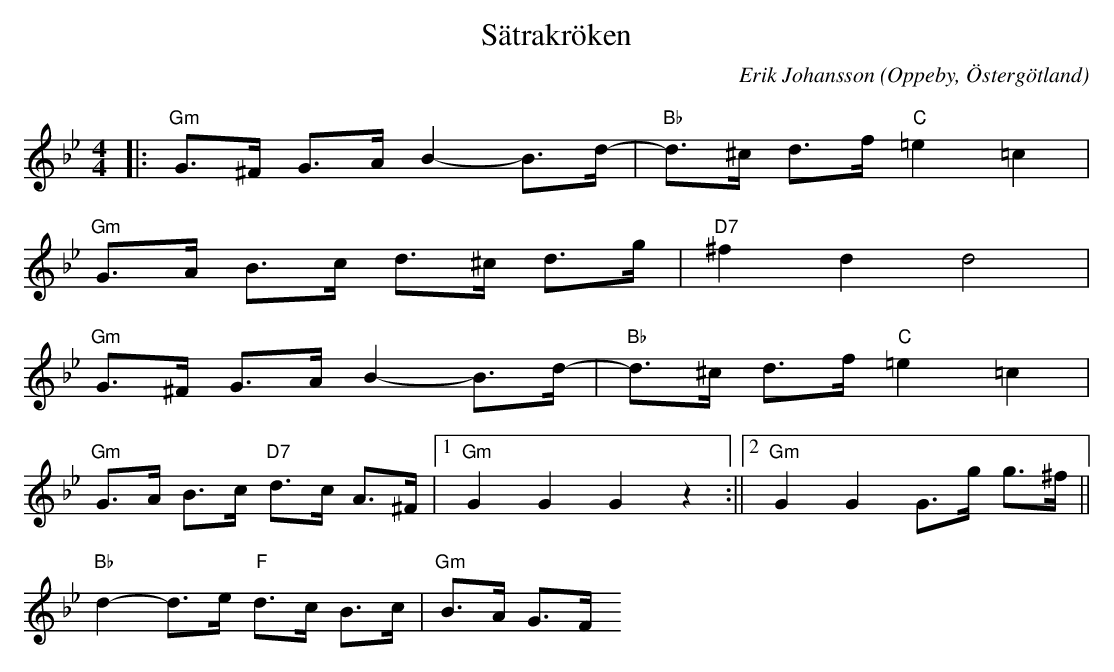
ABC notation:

X:1
T:Sätrakröken
C:Erik Johansson
O:Oppeby, Östergötland
Q:130
M:4/4
L:1/8
K:Gm
|:"Gm"G>^F G>A B2-B>d-|"Bb" d>^c d>f"C" =e2 =c2|
  "Gm"G>A B>c d>^c d>g|"D7" ^f2 d2 d4 |
  "Gm"G>^F G>A B2-B>d-|"Bb" d>^c d>f"C" =e2 =c2|
  "Gm"G>A B>c "D7"d>c A>^F|1"Gm" G2 G2 G2 z2 :||2 "Gm" G2 G2 G>g g>^f ||
  "Bb" d2-d>e "F" d>c B>c | "Gm" B>A G>F  "Eb"
